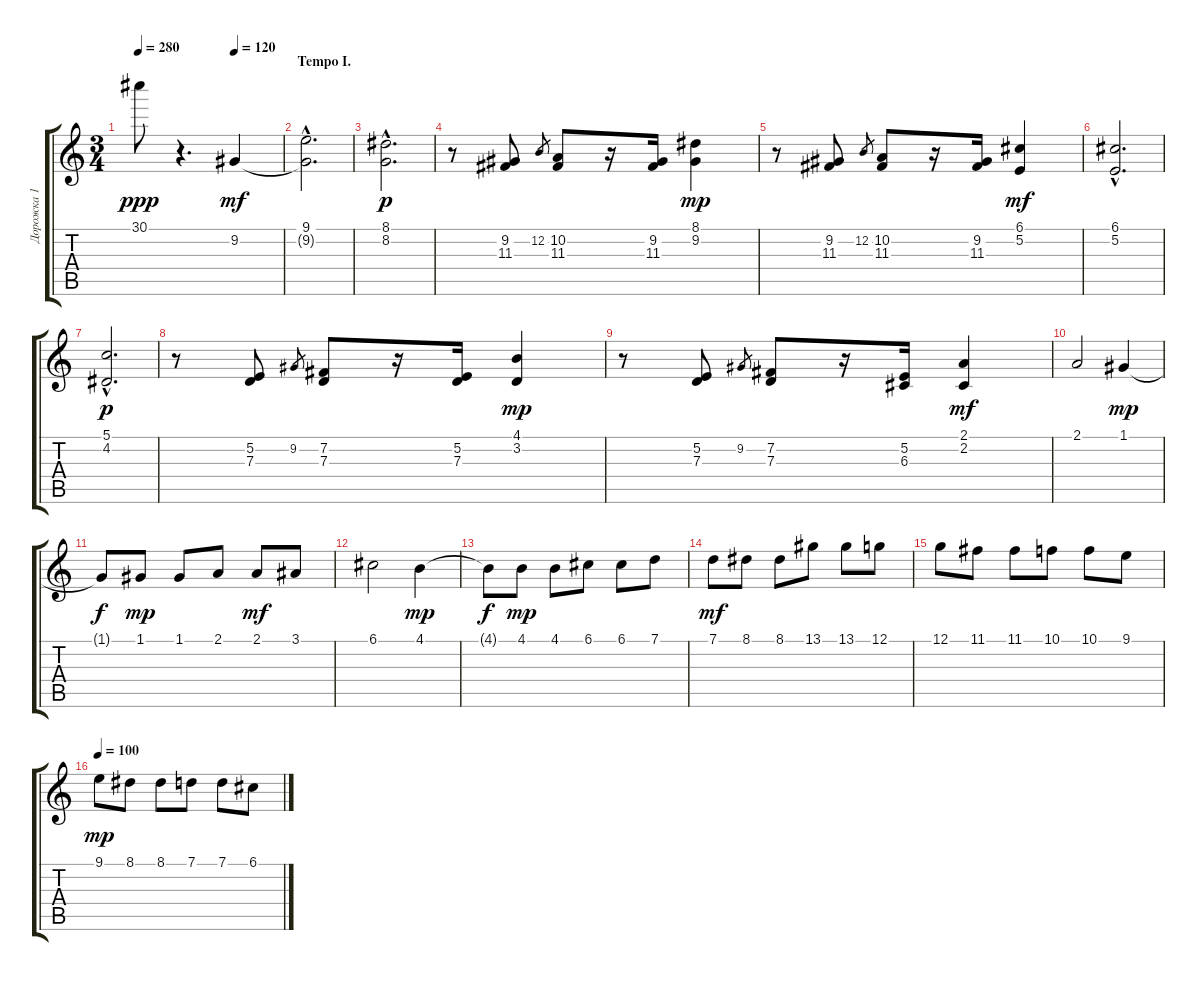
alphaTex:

\track ("Дорожка 1" "Дорожка 1") {instrument acousticgrandpiano}
\staff {score tabs}
\tuning (G4 B3 G3 D3 A2 E2) {hide}
\ts (3 4)
\tempo 280
\tempo (120 0.6666666666666666)
\clef g2
\ks c
30.1.8{dy ppp} r.4{d} 9.2.4{dy mf} |
\section ("" "Tempo I.")
(9.1{hac} 9.2{hac t}).2{d} |
(8.1{hac} 8.2{hac}).2{d dy p} |
r.8 (9.2 11.3).8 12.2.8{gr} (10.2 11.3).8 r.16 (9.2 11.3).16 (8.1 9.2).4{dy mp} |
r.8 (9.2 11.3).8 12.2.8{gr} (10.2 11.3).8 r.16 (9.2 11.3).16 (6.1 5.2).4{dy mf} |
(6.1{hac} 5.2{hac}).2{d} |
(5.1{hac} 4.2{hac}).2{d dy p} |
r.8 (5.2 7.3).8 9.2.8{gr} (7.2 7.3).8 r.16 (5.2 7.3).16 (4.1 3.2).4{dy mp} |
r.8 (5.2 7.3).8 9.2.8{gr} (7.2 7.3).8 r.16 (5.2 6.3).16 (2.1 2.2).4{dy mf} |
2.1.2 1.1.4{dy mp} |
1.1{t}.8{dy f} 1.1.8{dy mp} 1.1.8 2.1.8 2.1.8{dy mf} 3.1.8 |
6.1.2 4.1.4{dy mp} |
4.1{t}.8{dy f} 4.1.8{dy mp} 4.1.8 6.1.8 6.1.8 7.1.8 |
7.1.8{dy mf} 8.1.8 8.1.8 13.1.8 13.1.8 12.1.8 |
12.1.8 11.1.8 11.1.8 10.1.8 10.1.8 9.1.8 |
\tempo 100
9.1.8{dy mp} 8.1.8 8.1.8 7.1.8 7.1.8 6.1.8
